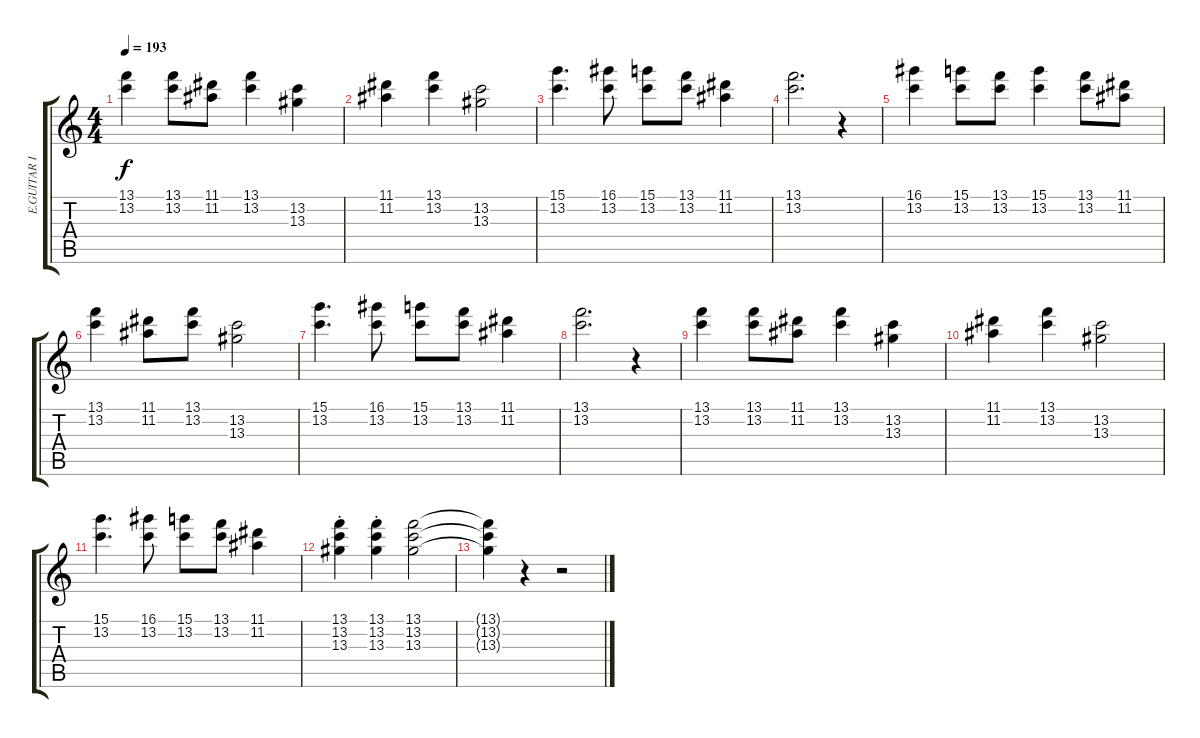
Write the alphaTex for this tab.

\track ("E.GUITAR III - Taki" "E.GUITAR I") {instrument distortionguitar}
\staff {score tabs}
\tuning (E4 B3 G3 D3 A2 E2) {hide}
\ts (4 4)
\tempo 193
\clef g2
\ks c
(13.1 13.2).4{dy f} (13.1 13.2).8 (11.1 11.2).8 (13.1 13.2).4 (13.2 13.3).4 |
(11.1 11.2).4 (13.1 13.2).4 (13.2 13.3).2 |
(15.1 13.2).4{d} (16.1 13.2).8 (15.1 13.2).8 (13.1 13.2).8 (11.1 11.2).4 |
(13.1 13.2).2{d} r.4 |
(16.1 13.2).4 (15.1 13.2).8 (13.1 13.2).8 (15.1 13.2).4 (13.1 13.2).8 (11.1 11.2).8 |
(13.1 13.2).4 (11.1 11.2).8 (13.1 13.2).8 (13.2 13.3).2 |
(15.1 13.2).4{d} (16.1 13.2).8 (15.1 13.2).8 (13.1 13.2).8 (11.1 11.2).4 |
(13.1 13.2).2{d} r.4 |
(13.1 13.2).4 (13.1 13.2).8 (11.1 11.2).8 (13.1 13.2).4 (13.2 13.3).4 |
(11.1 11.2).4 (13.1 13.2).4 (13.2 13.3).2 |
(15.1 13.2).4{d} (16.1 13.2).8 (15.1 13.2).8 (13.1 13.2).8 (11.1 11.2).4 |
(13.1{st} 13.2{st} 13.3{st}).4 (13.1{st} 13.2{st} 13.3{st}).4 (13.1 13.2 13.3).2 |
(13.1{t} 13.2{t} 13.3{t}).4 r.4 r.2
